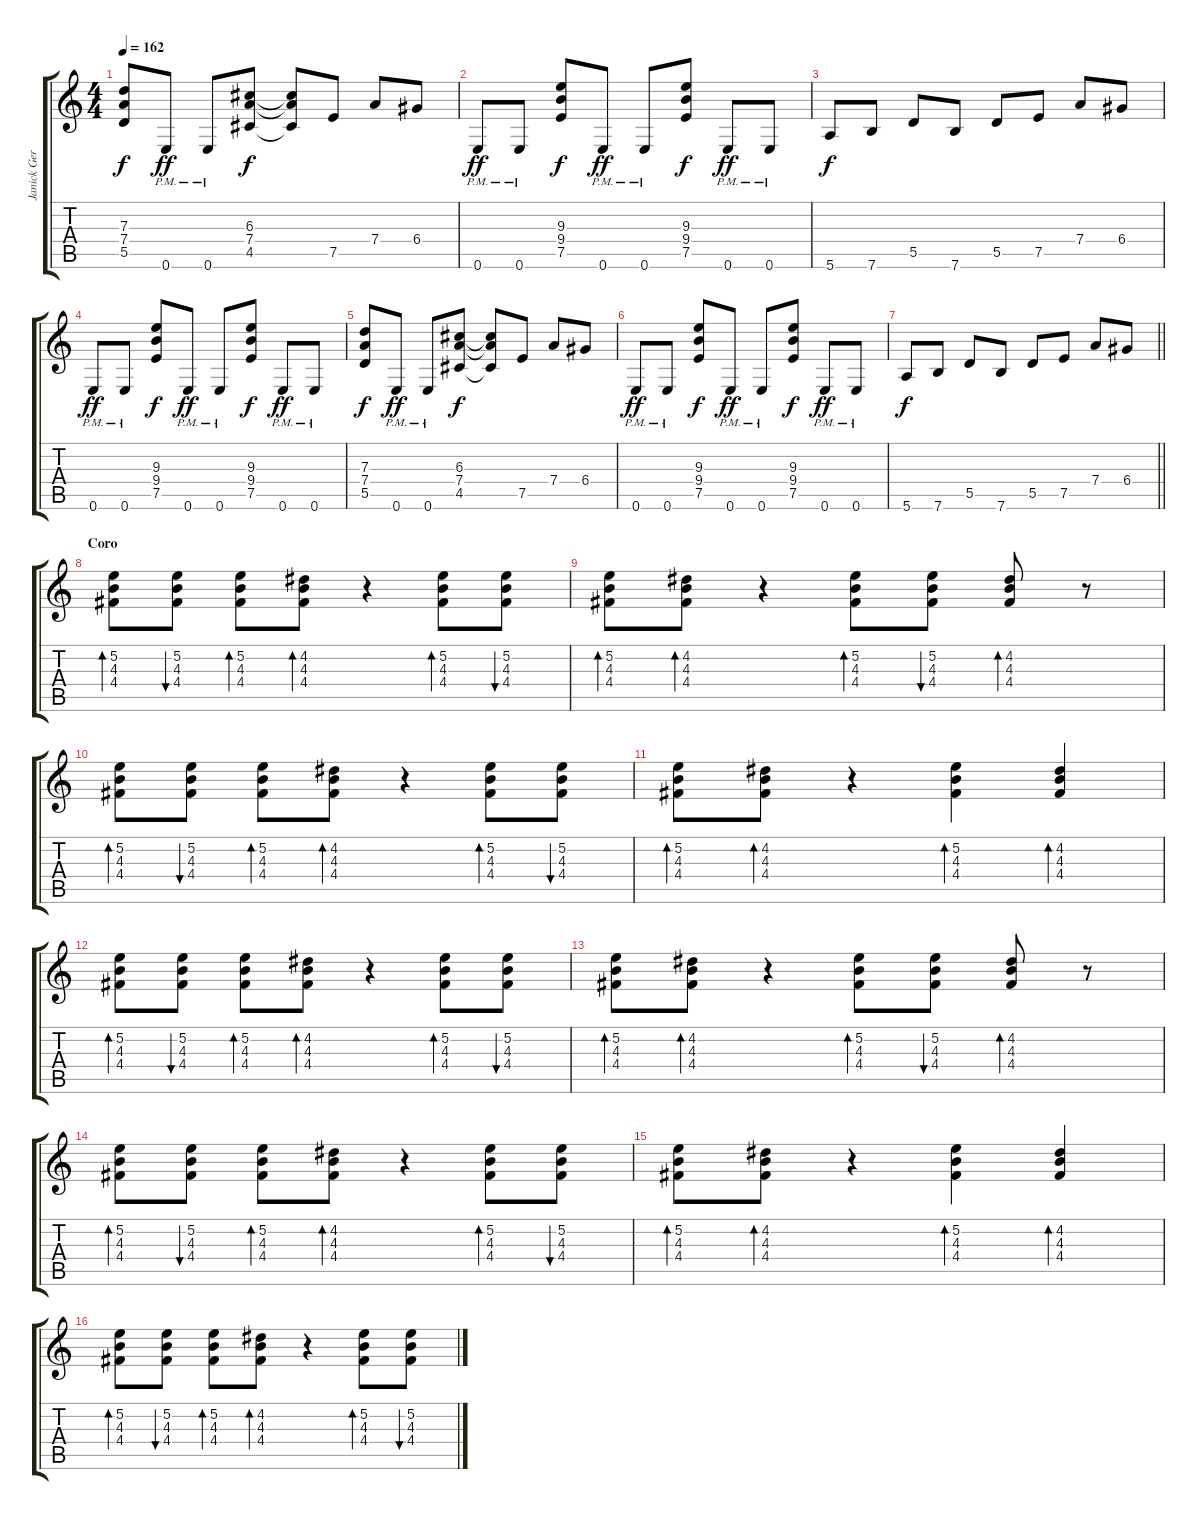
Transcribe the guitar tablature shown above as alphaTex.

\track ("Janick Gers" "Janick Ger") {instrument distortionguitar}
\staff {score tabs}
\tuning (E4 B3 G3 D3 A2 E2) {hide}
\ts (4 4)
\tempo 162
\clef g2
\ks c
(7.3 7.4 5.5).8{dy f} 0.6{pm}.8{dy ff} 0.6{pm}.8 (6.3 7.4 4.5).8{dy f} (6.3{t} 7.4{t} 4.5{t}).8 7.5.8 7.4.8 6.4.8 |
0.6{pm}.8{dy ff} 0.6{pm}.8 (9.3 9.4 7.5).8{dy f} 0.6{pm}.8{dy ff} 0.6{pm}.8 (9.3 9.4 7.5).8{dy f} 0.6{pm}.8{dy ff} 0.6{pm}.8 |
5.6.8{dy f} 7.6.8 5.5.8 7.6.8 5.5.8 7.5.8 7.4.8 6.4.8 |
0.6{pm}.8{dy ff} 0.6{pm}.8 (9.3 9.4 7.5).8{dy f} 0.6{pm}.8{dy ff} 0.6{pm}.8 (9.3 9.4 7.5).8{dy f} 0.6{pm}.8{dy ff} 0.6{pm}.8 |
(7.3 7.4 5.5).8{dy f} 0.6{pm}.8{dy ff} 0.6{pm}.8 (6.3 7.4 4.5).8{dy f} (6.3{t} 7.4{t} 4.5{t}).8 7.5.8 7.4.8 6.4.8 |
0.6{pm}.8{dy ff} 0.6{pm}.8 (9.3 9.4 7.5).8{dy f} 0.6{pm}.8{dy ff} 0.6{pm}.8 (9.3 9.4 7.5).8{dy f} 0.6{pm}.8{dy ff} 0.6{pm}.8 |
\barLineRight lightlight
5.6.8{dy f} 7.6.8 5.5.8 7.6.8 5.5.8 7.5.8 7.4.8 6.4.8 |
\section ("" "Coro")
(5.2 4.3 4.4).8{bd 30} (5.2 4.3 4.4).8{bu 30} (5.2 4.3 4.4).8{bd 30} (4.2 4.3 4.4).8{bd 30} r.4 (5.2 4.3 4.4).8{bd 30} (5.2 4.3 4.4).8{bu 30} |
(5.2 4.3 4.4).8{bd 30} (4.2 4.3 4.4).8{bd 30} r.4 (5.2 4.3 4.4).8{bd 30} (5.2 4.3 4.4).8{bu 30} (4.2 4.3 4.4).8{bd 30} r.8 |
(5.2 4.3 4.4).8{bd 30} (5.2 4.3 4.4).8{bu 30} (5.2 4.3 4.4).8{bd 30} (4.2 4.3 4.4).8{bd 30} r.4 (5.2 4.3 4.4).8{bd 30} (5.2 4.3 4.4).8{bu 30} |
(5.2 4.3 4.4).8{bd 30} (4.2 4.3 4.4).8{bd 30} r.4 (5.2 4.3 4.4).4{bd 30} (4.2 4.3 4.4).4{bd 30} |
(5.2 4.3 4.4).8{bd 30} (5.2 4.3 4.4).8{bu 30} (5.2 4.3 4.4).8{bd 30} (4.2 4.3 4.4).8{bd 30} r.4 (5.2 4.3 4.4).8{bd 30} (5.2 4.3 4.4).8{bu 30} |
(5.2 4.3 4.4).8{bd 30} (4.2 4.3 4.4).8{bd 30} r.4 (5.2 4.3 4.4).8{bd 30} (5.2 4.3 4.4).8{bu 30} (4.2 4.3 4.4).8{bd 30} r.8 |
(5.2 4.3 4.4).8{bd 30} (5.2 4.3 4.4).8{bu 30} (5.2 4.3 4.4).8{bd 30} (4.2 4.3 4.4).8{bd 30} r.4 (5.2 4.3 4.4).8{bd 30} (5.2 4.3 4.4).8{bu 30} |
(5.2 4.3 4.4).8{bd 30} (4.2 4.3 4.4).8{bd 30} r.4 (5.2 4.3 4.4).4{bd 30} (4.2 4.3 4.4).4{bd 30} |
(5.2 4.3 4.4).8{bd 30} (5.2 4.3 4.4).8{bu 30} (5.2 4.3 4.4).8{bd 30} (4.2 4.3 4.4).8{bd 30} r.4 (5.2 4.3 4.4).8{bd 30} (5.2 4.3 4.4).8{bu 30}
